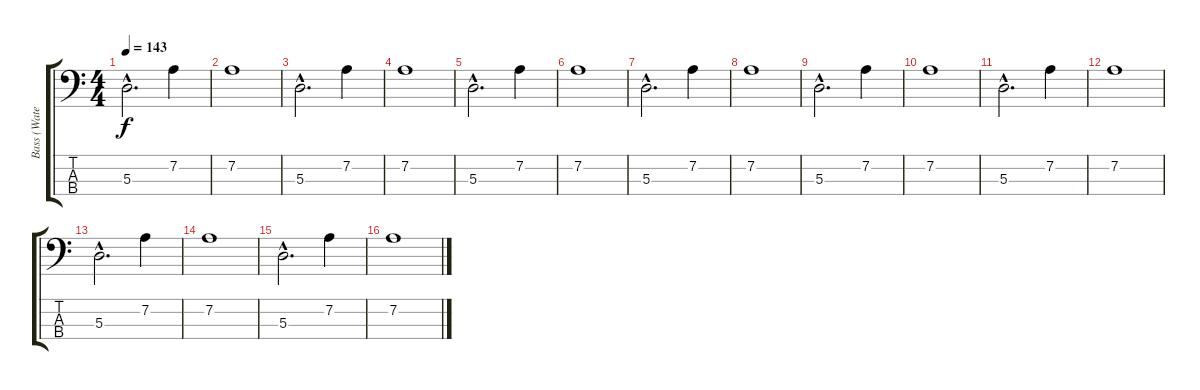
\track ("Bass (Waters)" "Bass (Wate") {instrument electricbassfinger}
\staff {score tabs}
\tuning (G2 D2 A1 E1) {hide}
\ts (4 4)
\tempo 143
\clef f4
\ks c
5.3{hac}.2{d dy f} 7.2.4 |
7.2.1 |
5.3{hac}.2{d} 7.2.4 |
7.2.1 |
5.3{hac}.2{d} 7.2.4 |
7.2.1 |
5.3{hac}.2{d} 7.2.4 |
7.2.1 |
5.3{hac}.2{d} 7.2.4 |
7.2.1 |
5.3{hac}.2{d} 7.2.4 |
7.2.1 |
5.3{hac}.2{d} 7.2.4 |
7.2.1 |
5.3{hac}.2{d} 7.2.4 |
7.2.1
